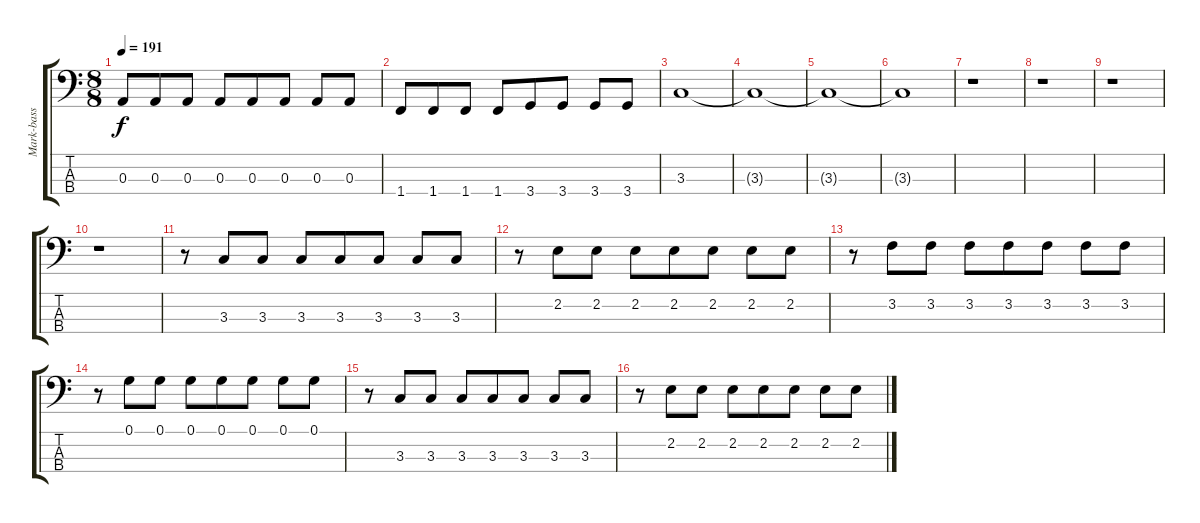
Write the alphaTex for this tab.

\track ("Mark-bass" "Mark-bass") {instrument electricbassfinger}
\staff {score tabs}
\tuning (G2 D2 A1 E1) {hide}
\ts (8 8)
\tempo 191
\clef f4
\ks c
0.3.8{dy f} 0.3.8 0.3.8 0.3.8 0.3.8 0.3.8 0.3.8 0.3.8 |
1.4.8 1.4.8 1.4.8 1.4.8 3.4.8 3.4.8 3.4.8 3.4.8 |
3.3.1 |
3.3{t}.1 |
3.3{t}.1 |
3.3{t}.1 |
r.1 |
r.1 |
r.1 |
r.1 |
r.8 3.3.8 3.3.8 3.3.8 3.3.8 3.3.8 3.3.8 3.3.8 |
r.8 2.2.8 2.2.8 2.2.8 2.2.8 2.2.8 2.2.8 2.2.8 |
r.8 3.2.8 3.2.8 3.2.8 3.2.8 3.2.8 3.2.8 3.2.8 |
r.8 0.1.8 0.1.8 0.1.8 0.1.8 0.1.8 0.1.8 0.1.8 |
r.8 3.3.8 3.3.8 3.3.8 3.3.8 3.3.8 3.3.8 3.3.8 |
r.8 2.2.8 2.2.8 2.2.8 2.2.8 2.2.8 2.2.8 2.2.8
